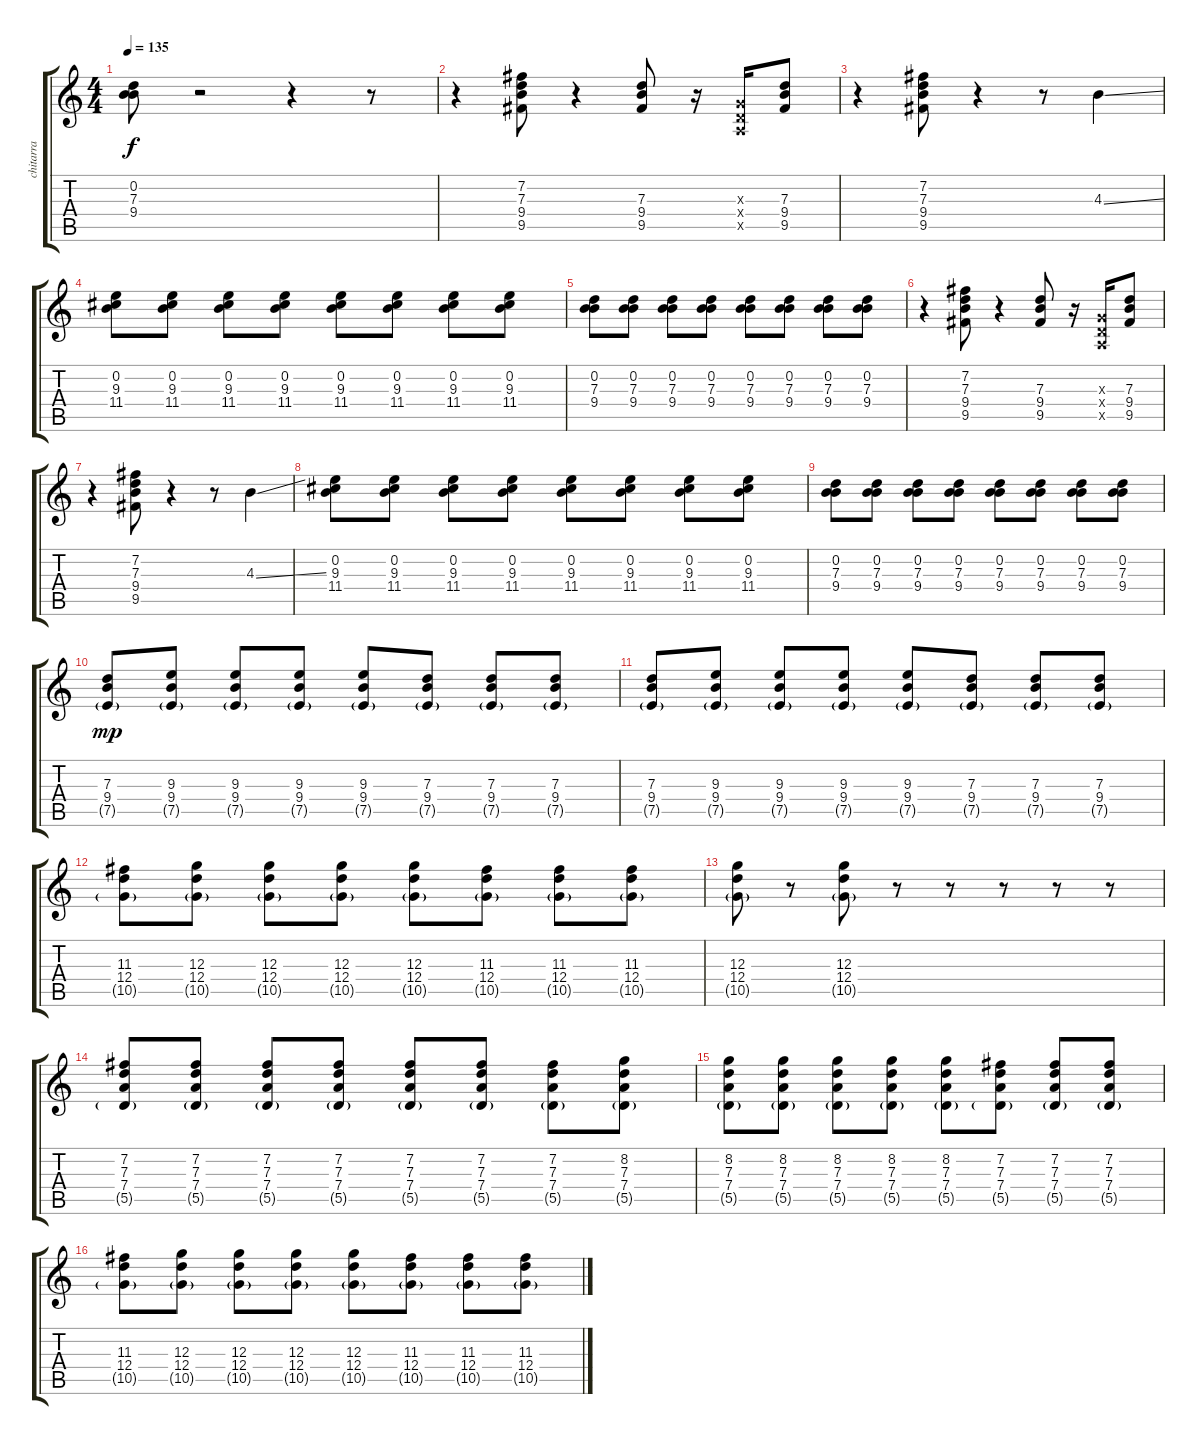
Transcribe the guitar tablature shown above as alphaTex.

\track ("chitarra" "chitarra") {instrument distortionguitar}
\staff {score tabs}
\tuning (E4 B3 G3 D3 A2 D2) {hide}
\ts (4 4)
\tempo 135
\clef g2
\ks c
(0.2 7.3 9.4).8{dy f} r.2 r.4 r.8 |
r.4 (7.2 7.3 9.4 9.5).8 r.4 (7.3 9.4 9.5).8 r.16 (0.3{x} 0.4{x} 0.5{x}).16 (7.3 9.4 9.5).8 |
r.4 (7.2 7.3 9.4 9.5).8 r.4 r.8 4.3{ss}.4 |
(0.2 9.3 11.4).8 (0.2 9.3 11.4).8 (0.2 9.3 11.4).8 (0.2 9.3 11.4).8 (0.2 9.3 11.4).8 (0.2 9.3 11.4).8 (0.2 9.3 11.4).8 (0.2 9.3 11.4).8 |
(0.2 7.3 9.4).8 (0.2 7.3 9.4).8 (0.2 7.3 9.4).8 (0.2 7.3 9.4).8 (0.2 7.3 9.4).8 (0.2 7.3 9.4).8 (0.2 7.3 9.4).8 (0.2 7.3 9.4).8 |
r.4 (7.2 7.3 9.4 9.5).8 r.4 (7.3 9.4 9.5).8 r.16 (0.3{x} 0.4{x} 0.5{x}).16 (7.3 9.4 9.5).8 |
r.4 (7.2 7.3 9.4 9.5).8 r.4 r.8 4.3{ss}.4 |
(0.2 9.3 11.4).8 (0.2 9.3 11.4).8 (0.2 9.3 11.4).8 (0.2 9.3 11.4).8 (0.2 9.3 11.4).8 (0.2 9.3 11.4).8 (0.2 9.3 11.4).8 (0.2 9.3 11.4).8 |
(0.2 7.3 9.4).8 (0.2 7.3 9.4).8 (0.2 7.3 9.4).8 (0.2 7.3 9.4).8 (0.2 7.3 9.4).8 (0.2 7.3 9.4).8 (0.2 7.3 9.4).8 (0.2 7.3 9.4).8 |
(7.3 9.4 7.5{g}).8{dy mp} (9.3 9.4 7.5{g}).8 (9.3 9.4 7.5{g}).8 (9.3 9.4 7.5{g}).8 (9.3 9.4 7.5{g}).8 (7.3 9.4 7.5{g}).8 (7.3 9.4 7.5{g}).8 (7.3 9.4 7.5{g}).8 |
(7.3 9.4 7.5{g}).8 (9.3 9.4 7.5{g}).8 (9.3 9.4 7.5{g}).8 (9.3 9.4 7.5{g}).8 (9.3 9.4 7.5{g}).8 (7.3 9.4 7.5{g}).8 (7.3 9.4 7.5{g}).8 (7.3 9.4 7.5{g}).8 |
(11.3 12.4 10.5{g}).8 (12.3 12.4 10.5{g}).8 (12.3 12.4 10.5{g}).8 (12.3 12.4 10.5{g}).8 (12.3 12.4 10.5{g}).8 (11.3 12.4 10.5{g}).8 (11.3 12.4 10.5{g}).8 (11.3 12.4 10.5{g}).8 |
(12.3 12.4 10.5{g}).8 r.8 (12.3 12.4 10.5{g}).8 r.8 r.8 r.8 r.8 r.8 |
(7.2 7.3 7.4 5.5{g}).8 (7.2 7.3 7.4 5.5{g}).8 (7.2 7.3 7.4 5.5{g}).8 (7.2 7.3 7.4 5.5{g}).8 (7.2 7.3 7.4 5.5{g}).8 (7.2 7.3 7.4 5.5{g}).8 (7.2 7.3 7.4 5.5{g}).8 (8.2 7.3 7.4 5.5{g}).8 |
(8.2 7.3 7.4 5.5{g}).8 (8.2 7.3 7.4 5.5{g}).8 (8.2 7.3 7.4 5.5{g}).8 (8.2 7.3 7.4 5.5{g}).8 (8.2 7.3 7.4 5.5{g}).8 (7.2 7.3 7.4 5.5{g}).8 (7.2 7.3 7.4 5.5{g}).8 (7.2 7.3 7.4 5.5{g}).8 |
(11.3 12.4 10.5{g}).8 (12.3 12.4 10.5{g}).8 (12.3 12.4 10.5{g}).8 (12.3 12.4 10.5{g}).8 (12.3 12.4 10.5{g}).8 (11.3 12.4 10.5{g}).8 (11.3 12.4 10.5{g}).8 (11.3 12.4 10.5{g}).8
